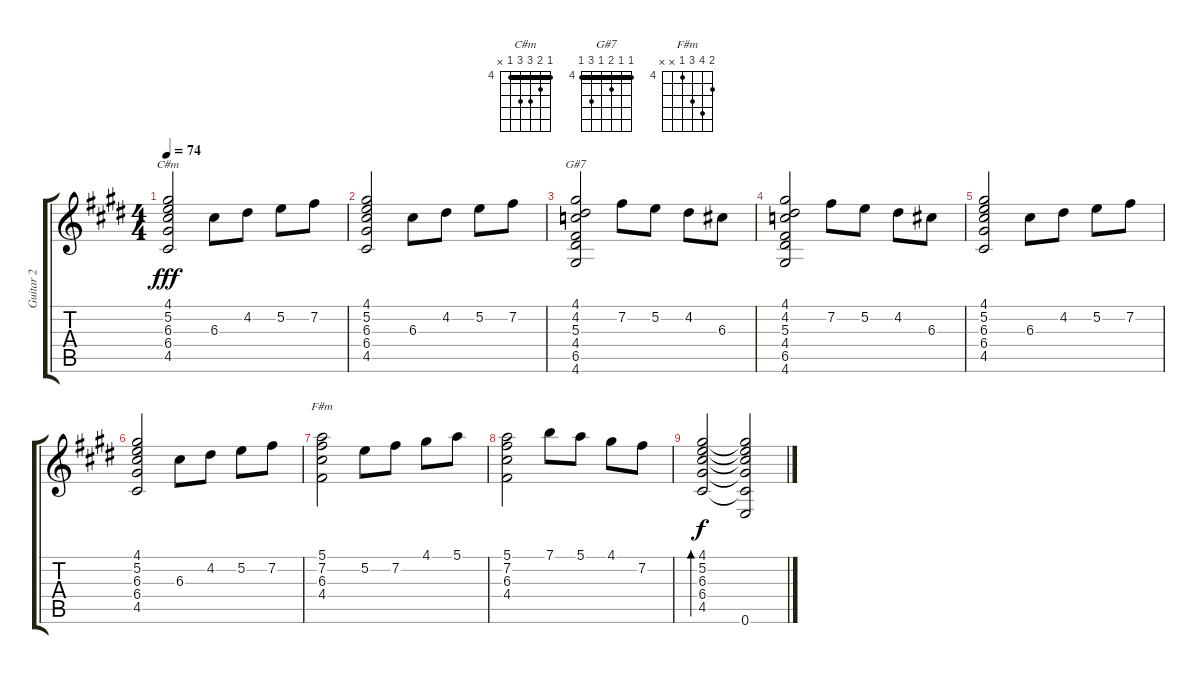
\track ("Guitar 2" "Guitar 2") {instrument acousticguitarnylon}
\staff {score tabs}
\tuning (E4 B3 G3 D3 A2 E2) {hide}
\chord ("C#m" 4 5 6 6 4 x) {firstfret 4 barre 4}
\chord ("G#7" 4 4 5 4 6 4) {firstfret 4 barre 4}
\chord ("F#m" 5 7 6 4 x x) {firstfret 4}
\ts (4 4)
\tempo 74
\clef g2
\ks c#minor
(4.1 5.2 6.3 6.4 4.5).2{ch "C#m" dy fff} 6.3.8 4.2.8 5.2.8 7.2.8 |
(4.1 5.2 6.3 6.4 4.5).2 6.3.8 4.2.8 5.2.8 7.2.8 |
(4.1 4.2 5.3 4.4 6.5 4.6).2{ch "G#7"} 7.2.8 5.2.8 4.2.8 6.3.8 |
(4.1 4.2 5.3 4.4 6.5 4.6).2 7.2.8 5.2.8 4.2.8 6.3.8 |
(4.1 5.2 6.3 6.4 4.5).2 6.3.8 4.2.8 5.2.8 7.2.8 |
(4.1 5.2 6.3 6.4 4.5).2 6.3.8 4.2.8 5.2.8 7.2.8 |
(5.1 7.2 6.3 4.4).2{ch "F#m"} 5.2.8 7.2.8 4.1.8 5.1.8 |
(5.1 7.2 6.3 4.4).2 7.1.8 5.1.8 4.1.8 7.2.8 |
(4.1 5.2 6.3 6.4 4.5).2{bd 240 dy f} (4.1{t} 5.2{t} 6.3{t} 6.4{t} 4.5{t} 0.6).2
